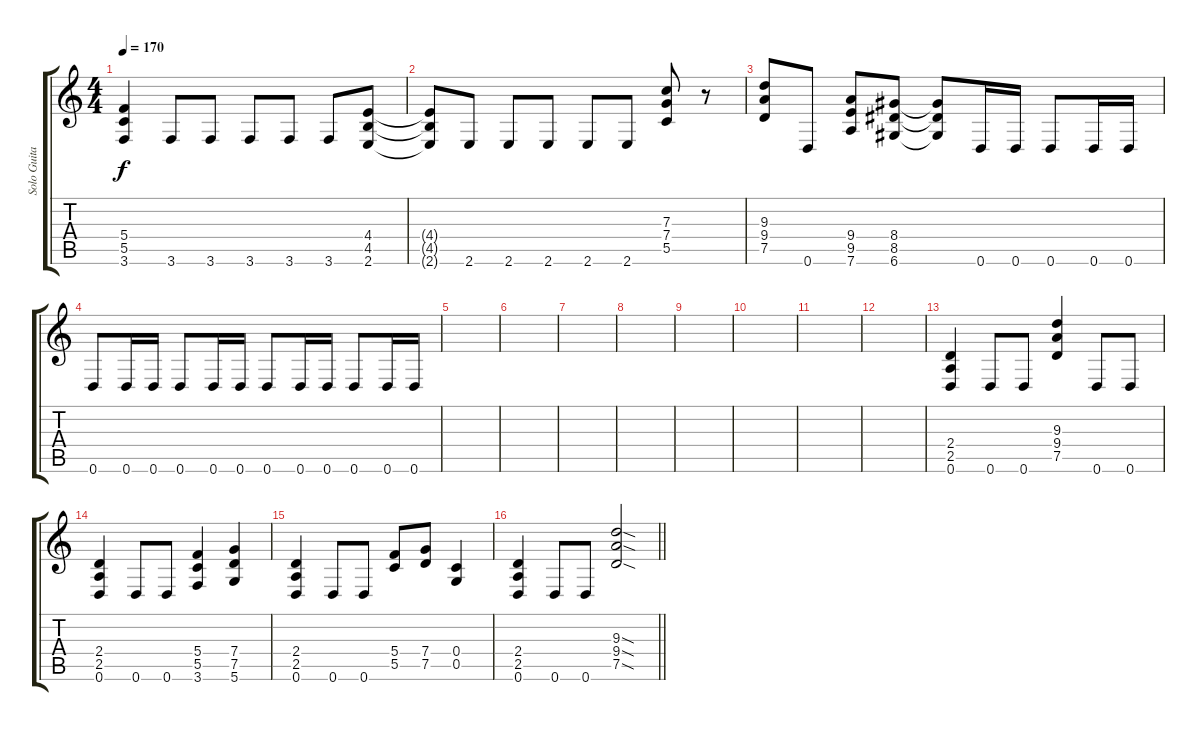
\track ("Solo Guitar" "Solo Guita") {instrument distortionguitar}
\staff {score tabs}
\tuning (D4 A3 F3 C3 G2 D2) {hide}
\ts (4 4)
\tempo 170
\clef g2
\ks c
(5.4 5.5 3.6).4{dy f} 3.6.8 3.6.8 3.6.8 3.6.8 3.6.8 (4.4 4.5 2.6).8 |
(4.4{t} 4.5{t} 2.6{t}).8 2.6.8 2.6.8 2.6.8 2.6.8 2.6.8 (7.3 7.4 5.5).8 r.8 |
(9.3 9.4 7.5).8 0.6.8 (9.4 9.5 7.6).8 (8.4 8.5 6.6).8 (8.4{t} 8.5{t} 6.6{t}).8 0.6.16 0.6.16 0.6.8 0.6.16 0.6.16 |
0.6.8{balance 8} 0.6.16 0.6.16 0.6.8 0.6.16 0.6.16 0.6.8 0.6.16 0.6.16 0.6.8 0.6.16 0.6.16 |
|
|
|
|
|
|
|
|
(2.4 2.5 0.6).4 0.6.8 0.6.8 (9.3 9.4 7.5).4 0.6.8 0.6.8 |
(2.4 2.5 0.6).4 0.6.8 0.6.8 (5.4 5.5 3.6).4 (7.4 7.5 5.6).4 |
(2.4 2.5 0.6).4 0.6.8 0.6.8 (5.4 5.5).8 (7.4 7.5).8 (0.4 0.5).4 |
\barLineRight lightlight
(2.4 2.5 0.6).4 0.6.8 0.6.8 (9.3{sod} 9.4{sod} 7.5{sod}).2
